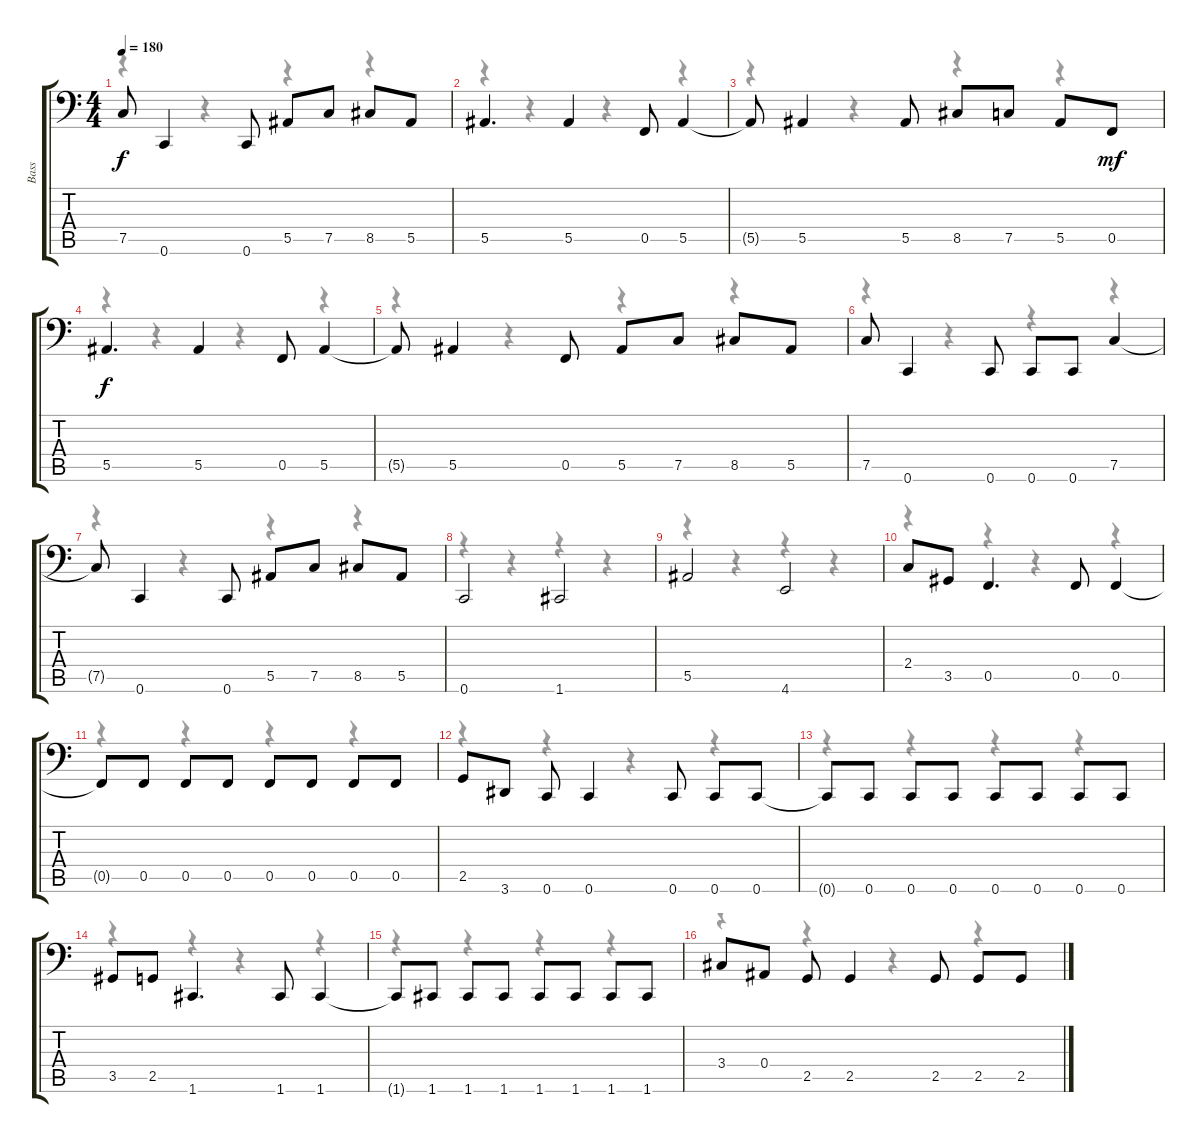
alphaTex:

\track ("Bass" "Bass") {instrument electricbassfinger}
\staff {score tabs}
\tuning (C3 G2 Eb2 Bb1 F1 C1) {hide}
\voice
\ts (4 4)
\tempo 180
\clef f4
\ks c
7.5{t}.8{dy f} 0.6.4 0.6.8 5.5.8 7.5.8 8.5.8 5.5.8 |
5.5.4{d} 5.5.4 0.5.8 5.5.4 |
5.5{t}.8 5.5.4 5.5.8 8.5.8 7.5.8 5.5.8 0.5.8{dy mf} |
5.5.4{d dy f} 5.5.4 0.5.8 5.5.4 |
5.5{t}.8 5.5.4 0.5.8 5.5.8 7.5.8 8.5.8 5.5.8 |
7.5.8 0.6.4 0.6.8 0.6.8 0.6.8 7.5.4 |
7.5{t}.8 0.6.4 0.6.8 5.5.8 7.5.8 8.5.8 5.5.8 |
0.6.2 1.6.2 |
5.5.2 4.6.2 |
2.4.8 3.5.8 0.5.4{d} 0.5.8 0.5.4 |
0.5{t}.8 0.5.8 0.5.8 0.5.8 0.5.8 0.5.8 0.5.8 0.5.8 |
2.5.8 3.6.8 0.6.8 0.6.4 0.6.8 0.6.8 0.6.8 |
0.6{t}.8 0.6.8 0.6.8 0.6.8 0.6.8 0.6.8 0.6.8 0.6.8 |
3.5.8 2.5.8 1.6.4{d} 1.6.8 1.6.4 |
1.6{t}.8 1.6.8 1.6.8 1.6.8 1.6.8 1.6.8 1.6.8 1.6.8 |
3.4.8 0.4.8 2.5.8 2.5.4 2.5.8 2.5.8 2.5.8
\voice
\clef f4
\ottava regular
\simile none
\ks c
r.4{dy f} r.4 r.4 r.4 |
r.4 r.4 r.4 r.4 |
r.4 r.4 r.4 r.4 |
r.4 r.4 r.4 r.4 |
r.4 r.4 r.4 r.4 |
r.4 r.4 r.4 r.4 |
r.4 r.4 r.4 r.4 |
r.4 r.4 r.4 r.4 |
r.4 r.4 r.4 r.4 |
r.4 r.4 r.4 r.4 |
r.4 r.4 r.4 r.4 |
r.4 r.4 r.4 r.4 |
r.4 r.4 r.4 r.4 |
r.4 r.4 r.4 r.4 |
r.4 r.4 r.4 r.4 |
r.4 r.4 r.4 r.4
